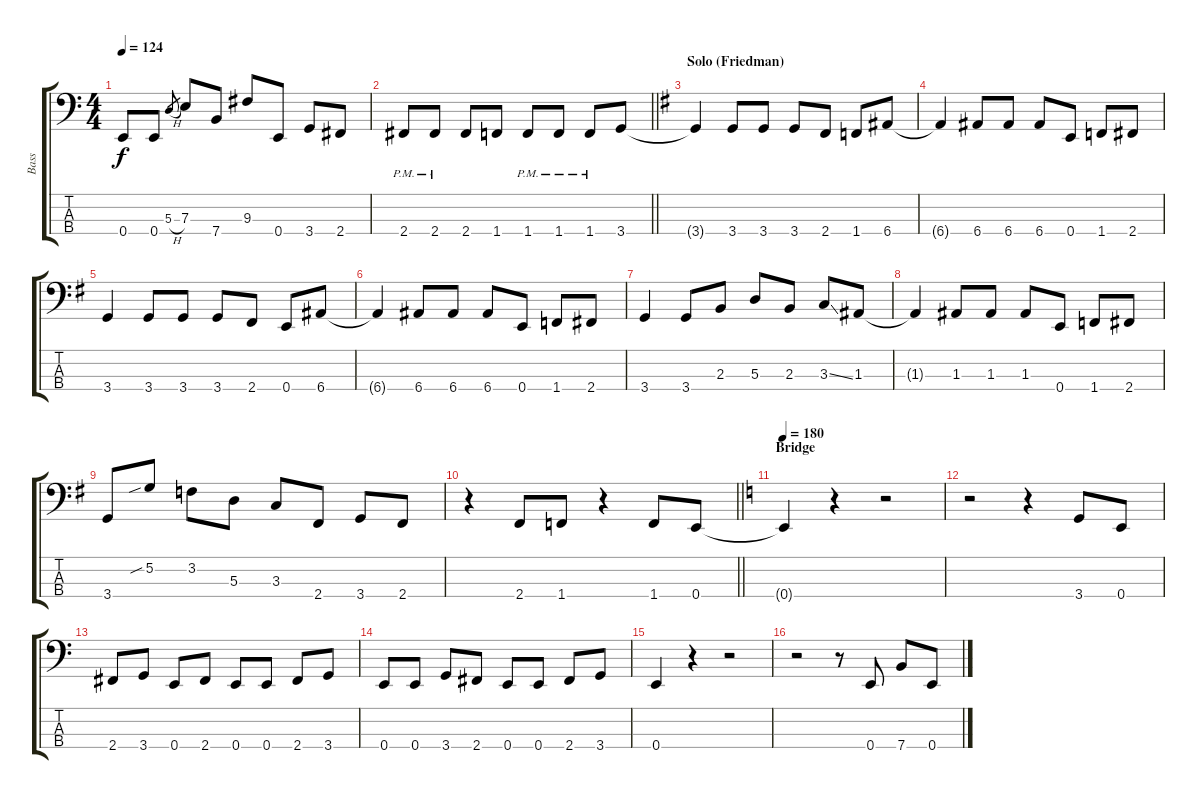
\track ("Bass" "Bass") {instrument electricbasspick}
\staff {score tabs}
\tuning (G2 D2 A1 E1) {hide}
\ts (4 4)
\tempo 124
\clef f4
\ks c
0.4.8{dy f} 0.4.8 5.3{h}.8{gr} 7.3.8 7.4.8 9.3.8 0.4.8 3.4.8 2.4.8 |
\barLineRight lightlight
2.4{pm}.8 2.4{pm}.8 2.4.8 1.4.8 1.4{pm}.8 1.4{pm}.8 1.4{pm}.8 3.4.8 |
\section ("" "Solo (Friedman)")
\ks g
3.4{t}.4 3.4.8 3.4.8 3.4.8 2.4.8 1.4.8 6.4.8 |
6.4{t}.4 6.4.8 6.4.8 6.4.8 0.4.8 1.4.8 2.4.8 |
3.4.4 3.4.8 3.4.8 3.4.8 2.4.8 0.4.8 6.4.8 |
6.4{t}.4 6.4.8 6.4.8 6.4.8 0.4.8 1.4.8 2.4.8 |
3.4.4 3.4.8 2.3.8 5.3.8 2.3.8 3.3{ss}.8 1.3.8 |
1.3{t}.4 1.3.8 1.3.8 1.3.8 0.4.8 1.4.8 2.4.8 |
3.4.8 5.2{sib}.8 3.2.8 5.3.8 3.3.8 2.4.8 3.4.8 2.4.8 |
\barLineRight lightlight
r.4 2.4.8 1.4.8 r.4 1.4.8 0.4.8 |
\section ("" "Bridge")
\tempo 180
\ks c
0.4{t}.4 r.4 r.2 |
r.2 r.4 3.4.8 0.4.8 |
2.4.8 3.4.8 0.4.8 2.4.8 0.4.8 0.4.8 2.4.8 3.4.8 |
0.4.8 0.4.8 3.4.8 2.4.8 0.4.8 0.4.8 2.4.8 3.4.8 |
0.4.4 r.4 r.2 |
r.2 r.8 0.4.8 7.4.8 0.4.8
